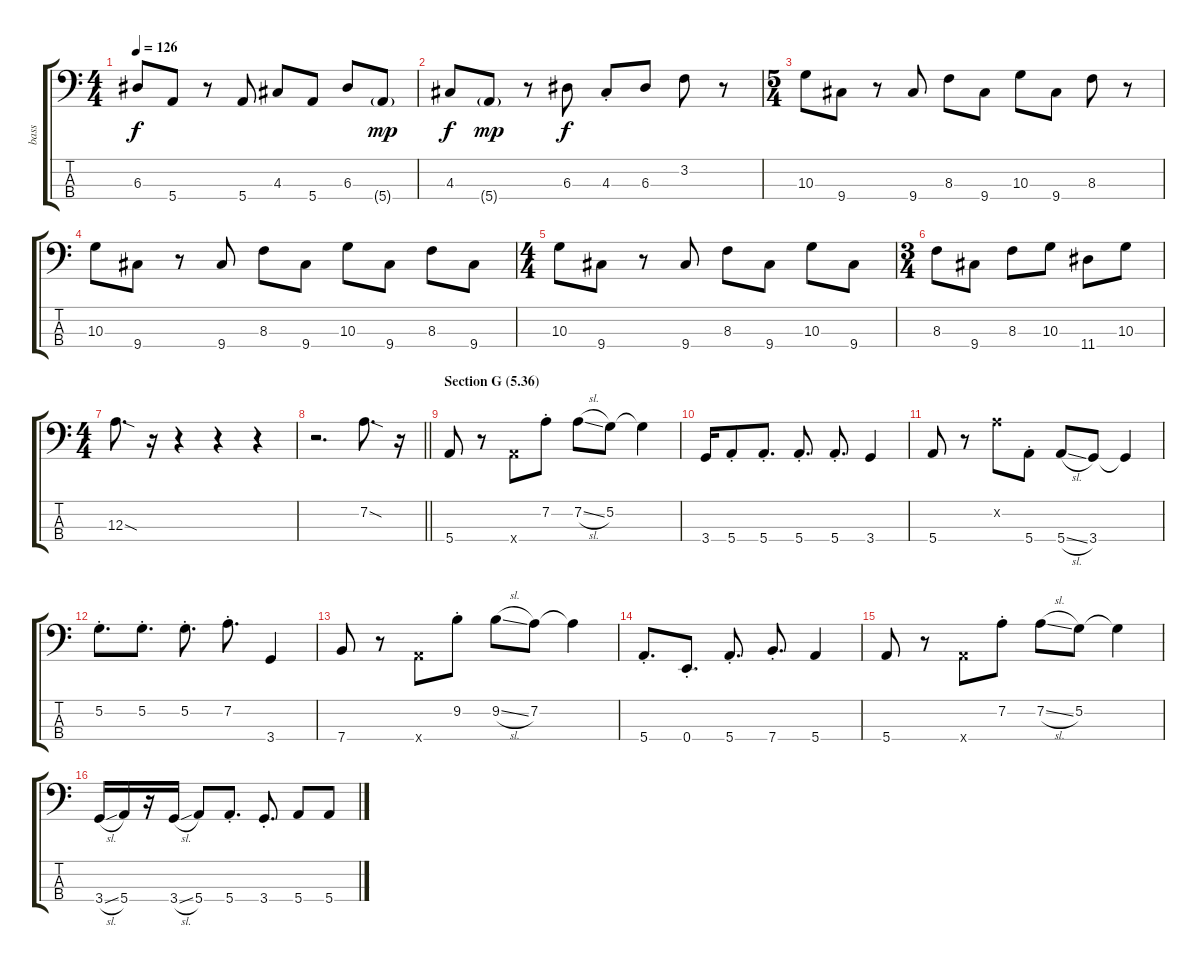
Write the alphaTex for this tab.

\track ("bass" "bass") {instrument electricbassfinger}
\staff {score tabs}
\tuning (G2 D2 A1 E1) {hide}
\ts (4 4)
\tempo 126
\clef f4
\ks c
6.3.8{dy f} 5.4.8 r.8 5.4.8 4.3.8 5.4.8 6.3.8 5.4{g}.8{dy mp} |
4.3.8{dy f} 5.4{g}.8{dy mp} r.8 6.3.8{dy f} 4.3{st}.8 6.3.8 3.2.8 r.8 |
\ts (5 4)
10.3.8 9.4.8 r.8 9.4.8 8.3.8 9.4.8 10.3.8 9.4.8 8.3.8 r.8 |
10.3.8 9.4.8 r.8 9.4.8 8.3.8 9.4.8 10.3.8 9.4.8 8.3.8 9.4.8 |
\ts (4 4)
10.3.8 9.4.8 r.8 9.4.8 8.3.8 9.4.8 10.3.8 9.4.8 |
\ts (3 4)
8.3.8 9.4.8 8.3.8 10.3.8 11.4.8 10.3.8 |
\ts (4 4)
12.3{sod}.8{d} r.16 r.4 r.4 r.4 |
\barLineRight lightlight
r.2{d} 7.2{sod}.8{d} r.16 |
\section ("" "Section G (5.36)")
5.4.8 r.8 5.4{x}.8 7.2{st}.8 7.2{sl}.8 5.2.8 5.2{t}.4 |
3.4.16 5.4{st}.8 5.4{st}.8{d} 5.4{st}.8{d} 5.4{st}.8{d} 3.4.4 |
5.4.8 r.8 7.2{x}.8 5.4{st}.8 5.4{sl}.8 3.4.8 3.4{t}.4 |
5.2{st}.8{d} 5.2{st}.8{d} 5.2{st}.8{d} 7.2{st}.8{d} 3.4.4 |
7.4.8 r.8 5.4{x}.8 9.2{st}.8 9.2{sl}.8 7.2.8 7.2{t}.4 |
5.4{st}.8{d} 0.4{st}.8{d} 5.4{st}.8{d} 7.4{st}.8{d} 5.4.4 |
5.4.8 r.8 5.4{x}.8 7.2{st}.8 7.2{sl}.8 5.2.8 5.2{t}.4 |
3.4{sl}.16 5.4.16 r.16 3.4{sl}.16 5.4.8 5.4{st}.8{d} 3.4{st}.8{d} 5.4.8 5.4.8
